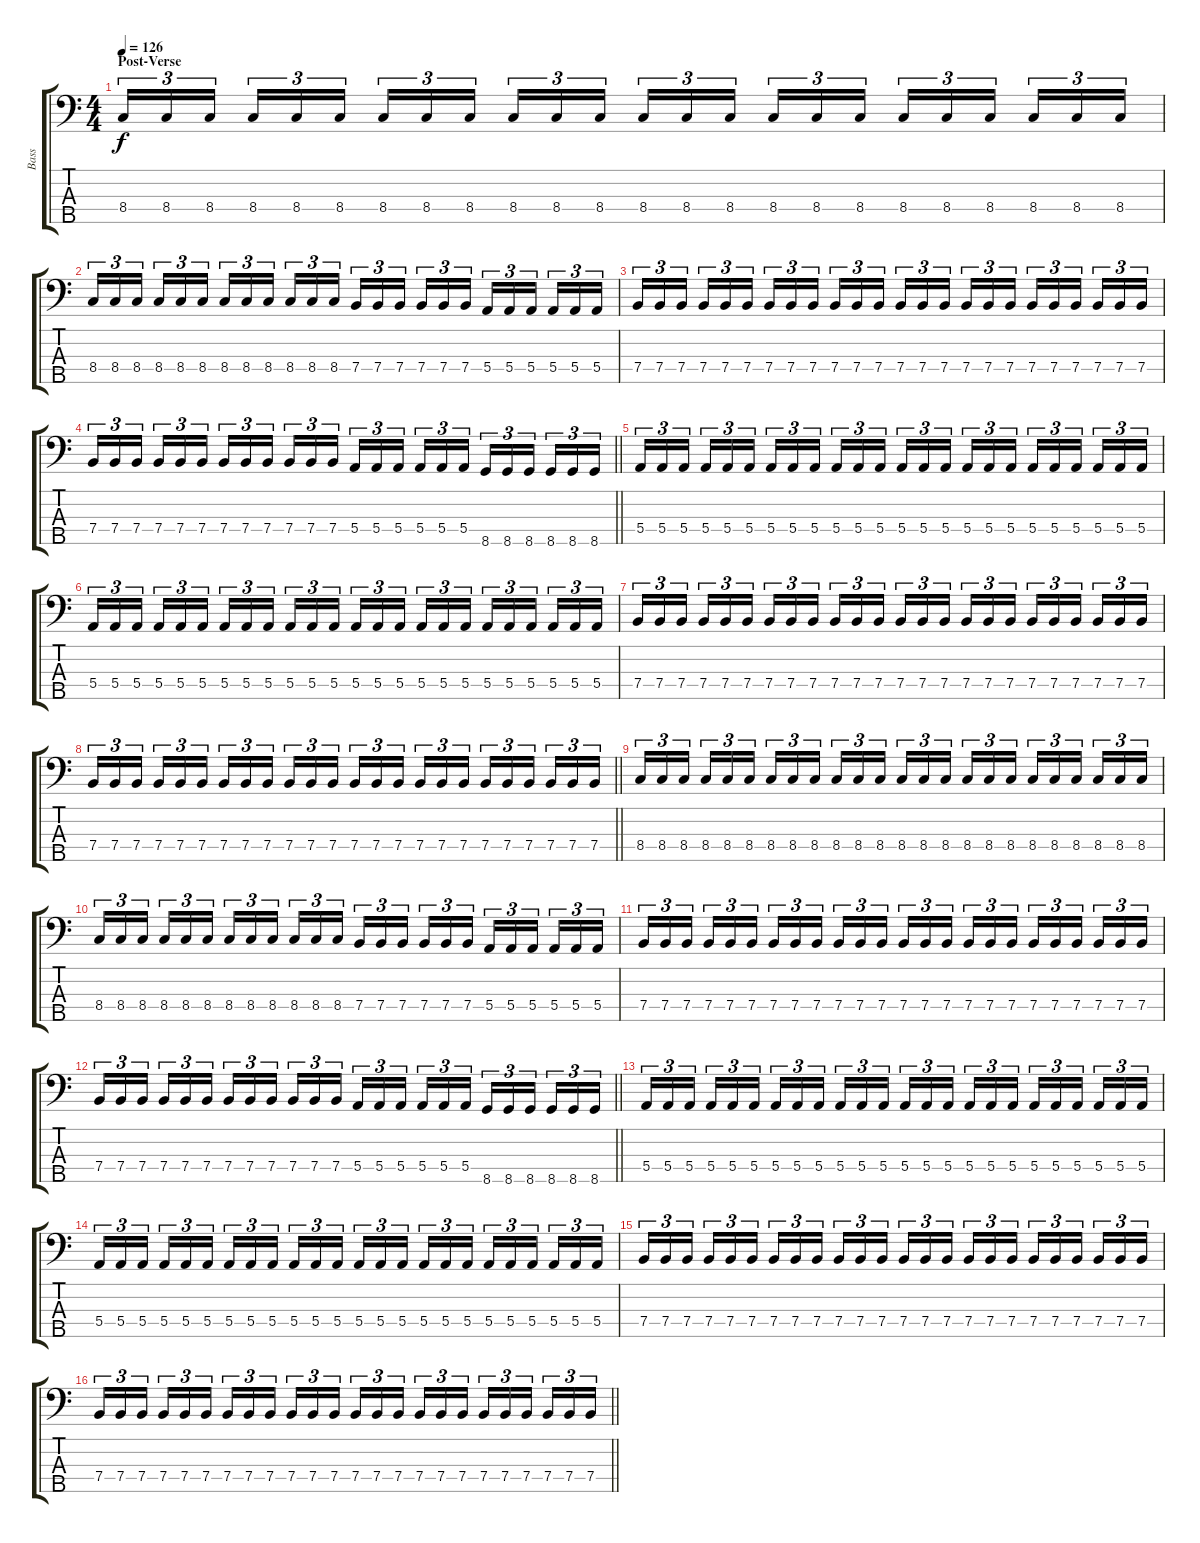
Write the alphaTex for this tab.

\track ("Bass" "Bass") {instrument electricbassfinger}
\staff {score tabs}
\tuning (G2 D2 A1 E1 B0) {hide}
\ts (4 4)
\section ("" "Post-Verse")
\tempo 126
\clef f4
\ks c
8.4.16{tu (3 2) dy f} 8.4.16{tu (3 2)} 8.4.16{tu (3 2) beam splitsecondary} 8.4.16{tu (3 2)} 8.4.16{tu (3 2)} 8.4.16{tu (3 2)} 8.4.16{tu (3 2)} 8.4.16{tu (3 2)} 8.4.16{tu (3 2) beam splitsecondary} 8.4.16{tu (3 2)} 8.4.16{tu (3 2)} 8.4.16{tu (3 2)} 8.4.16{tu (3 2)} 8.4.16{tu (3 2)} 8.4.16{tu (3 2) beam splitsecondary} 8.4.16{tu (3 2)} 8.4.16{tu (3 2)} 8.4.16{tu (3 2)} 8.4.16{tu (3 2)} 8.4.16{tu (3 2)} 8.4.16{tu (3 2) beam splitsecondary} 8.4.16{tu (3 2)} 8.4.16{tu (3 2)} 8.4.16{tu (3 2)} |
8.4.16{tu (3 2)} 8.4.16{tu (3 2)} 8.4.16{tu (3 2) beam splitsecondary} 8.4.16{tu (3 2)} 8.4.16{tu (3 2)} 8.4.16{tu (3 2)} 8.4.16{tu (3 2)} 8.4.16{tu (3 2)} 8.4.16{tu (3 2) beam splitsecondary} 8.4.16{tu (3 2)} 8.4.16{tu (3 2)} 8.4.16{tu (3 2)} 7.4.16{tu (3 2)} 7.4.16{tu (3 2)} 7.4.16{tu (3 2) beam splitsecondary} 7.4.16{tu (3 2)} 7.4.16{tu (3 2)} 7.4.16{tu (3 2)} 5.4.16{tu (3 2)} 5.4.16{tu (3 2)} 5.4.16{tu (3 2) beam splitsecondary} 5.4.16{tu (3 2)} 5.4.16{tu (3 2)} 5.4.16{tu (3 2)} |
7.4.16{tu (3 2)} 7.4.16{tu (3 2)} 7.4.16{tu (3 2) beam splitsecondary} 7.4.16{tu (3 2)} 7.4.16{tu (3 2)} 7.4.16{tu (3 2)} 7.4.16{tu (3 2)} 7.4.16{tu (3 2)} 7.4.16{tu (3 2) beam splitsecondary} 7.4.16{tu (3 2)} 7.4.16{tu (3 2)} 7.4.16{tu (3 2)} 7.4.16{tu (3 2)} 7.4.16{tu (3 2)} 7.4.16{tu (3 2) beam splitsecondary} 7.4.16{tu (3 2)} 7.4.16{tu (3 2)} 7.4.16{tu (3 2)} 7.4.16{tu (3 2)} 7.4.16{tu (3 2)} 7.4.16{tu (3 2) beam splitsecondary} 7.4.16{tu (3 2)} 7.4.16{tu (3 2)} 7.4.16{tu (3 2)} |
\barLineRight lightlight
7.4.16{tu (3 2)} 7.4.16{tu (3 2)} 7.4.16{tu (3 2) beam splitsecondary} 7.4.16{tu (3 2)} 7.4.16{tu (3 2)} 7.4.16{tu (3 2)} 7.4.16{tu (3 2)} 7.4.16{tu (3 2)} 7.4.16{tu (3 2) beam splitsecondary} 7.4.16{tu (3 2)} 7.4.16{tu (3 2)} 7.4.16{tu (3 2)} 5.4.16{tu (3 2)} 5.4.16{tu (3 2)} 5.4.16{tu (3 2) beam splitsecondary} 5.4.16{tu (3 2)} 5.4.16{tu (3 2)} 5.4.16{tu (3 2)} 8.5.16{tu (3 2)} 8.5.16{tu (3 2)} 8.5.16{tu (3 2) beam splitsecondary} 8.5.16{tu (3 2)} 8.5.16{tu (3 2)} 8.5.16{tu (3 2)} |
\section ("" "")
5.4.16{tu (3 2)} 5.4.16{tu (3 2)} 5.4.16{tu (3 2) beam splitsecondary} 5.4.16{tu (3 2)} 5.4.16{tu (3 2)} 5.4.16{tu (3 2)} 5.4.16{tu (3 2)} 5.4.16{tu (3 2)} 5.4.16{tu (3 2) beam splitsecondary} 5.4.16{tu (3 2)} 5.4.16{tu (3 2)} 5.4.16{tu (3 2)} 5.4.16{tu (3 2)} 5.4.16{tu (3 2)} 5.4.16{tu (3 2) beam splitsecondary} 5.4.16{tu (3 2)} 5.4.16{tu (3 2)} 5.4.16{tu (3 2)} 5.4.16{tu (3 2)} 5.4.16{tu (3 2)} 5.4.16{tu (3 2) beam splitsecondary} 5.4.16{tu (3 2)} 5.4.16{tu (3 2)} 5.4.16{tu (3 2)} |
5.4.16{tu (3 2)} 5.4.16{tu (3 2)} 5.4.16{tu (3 2) beam splitsecondary} 5.4.16{tu (3 2)} 5.4.16{tu (3 2)} 5.4.16{tu (3 2)} 5.4.16{tu (3 2)} 5.4.16{tu (3 2)} 5.4.16{tu (3 2) beam splitsecondary} 5.4.16{tu (3 2)} 5.4.16{tu (3 2)} 5.4.16{tu (3 2)} 5.4.16{tu (3 2)} 5.4.16{tu (3 2)} 5.4.16{tu (3 2) beam splitsecondary} 5.4.16{tu (3 2)} 5.4.16{tu (3 2)} 5.4.16{tu (3 2)} 5.4.16{tu (3 2)} 5.4.16{tu (3 2)} 5.4.16{tu (3 2) beam splitsecondary} 5.4.16{tu (3 2)} 5.4.16{tu (3 2)} 5.4.16{tu (3 2)} |
7.4.16{tu (3 2)} 7.4.16{tu (3 2)} 7.4.16{tu (3 2) beam splitsecondary} 7.4.16{tu (3 2)} 7.4.16{tu (3 2)} 7.4.16{tu (3 2)} 7.4.16{tu (3 2)} 7.4.16{tu (3 2)} 7.4.16{tu (3 2) beam splitsecondary} 7.4.16{tu (3 2)} 7.4.16{tu (3 2)} 7.4.16{tu (3 2)} 7.4.16{tu (3 2)} 7.4.16{tu (3 2)} 7.4.16{tu (3 2) beam splitsecondary} 7.4.16{tu (3 2)} 7.4.16{tu (3 2)} 7.4.16{tu (3 2)} 7.4.16{tu (3 2)} 7.4.16{tu (3 2)} 7.4.16{tu (3 2) beam splitsecondary} 7.4.16{tu (3 2)} 7.4.16{tu (3 2)} 7.4.16{tu (3 2)} |
\barLineRight lightlight
7.4.16{tu (3 2)} 7.4.16{tu (3 2)} 7.4.16{tu (3 2) beam splitsecondary} 7.4.16{tu (3 2)} 7.4.16{tu (3 2)} 7.4.16{tu (3 2)} 7.4.16{tu (3 2)} 7.4.16{tu (3 2)} 7.4.16{tu (3 2) beam splitsecondary} 7.4.16{tu (3 2)} 7.4.16{tu (3 2)} 7.4.16{tu (3 2)} 7.4.16{tu (3 2)} 7.4.16{tu (3 2)} 7.4.16{tu (3 2) beam splitsecondary} 7.4.16{tu (3 2)} 7.4.16{tu (3 2)} 7.4.16{tu (3 2)} 7.4.16{tu (3 2)} 7.4.16{tu (3 2)} 7.4.16{tu (3 2) beam splitsecondary} 7.4.16{tu (3 2)} 7.4.16{tu (3 2)} 7.4.16{tu (3 2)} |
\section ("" "")
8.4.16{tu (3 2)} 8.4.16{tu (3 2)} 8.4.16{tu (3 2) beam splitsecondary} 8.4.16{tu (3 2)} 8.4.16{tu (3 2)} 8.4.16{tu (3 2)} 8.4.16{tu (3 2)} 8.4.16{tu (3 2)} 8.4.16{tu (3 2) beam splitsecondary} 8.4.16{tu (3 2)} 8.4.16{tu (3 2)} 8.4.16{tu (3 2)} 8.4.16{tu (3 2)} 8.4.16{tu (3 2)} 8.4.16{tu (3 2) beam splitsecondary} 8.4.16{tu (3 2)} 8.4.16{tu (3 2)} 8.4.16{tu (3 2)} 8.4.16{tu (3 2)} 8.4.16{tu (3 2)} 8.4.16{tu (3 2) beam splitsecondary} 8.4.16{tu (3 2)} 8.4.16{tu (3 2)} 8.4.16{tu (3 2)} |
8.4.16{tu (3 2)} 8.4.16{tu (3 2)} 8.4.16{tu (3 2) beam splitsecondary} 8.4.16{tu (3 2)} 8.4.16{tu (3 2)} 8.4.16{tu (3 2)} 8.4.16{tu (3 2)} 8.4.16{tu (3 2)} 8.4.16{tu (3 2) beam splitsecondary} 8.4.16{tu (3 2)} 8.4.16{tu (3 2)} 8.4.16{tu (3 2)} 7.4.16{tu (3 2)} 7.4.16{tu (3 2)} 7.4.16{tu (3 2) beam splitsecondary} 7.4.16{tu (3 2)} 7.4.16{tu (3 2)} 7.4.16{tu (3 2)} 5.4.16{tu (3 2)} 5.4.16{tu (3 2)} 5.4.16{tu (3 2) beam splitsecondary} 5.4.16{tu (3 2)} 5.4.16{tu (3 2)} 5.4.16{tu (3 2)} |
7.4.16{tu (3 2)} 7.4.16{tu (3 2)} 7.4.16{tu (3 2) beam splitsecondary} 7.4.16{tu (3 2)} 7.4.16{tu (3 2)} 7.4.16{tu (3 2)} 7.4.16{tu (3 2)} 7.4.16{tu (3 2)} 7.4.16{tu (3 2) beam splitsecondary} 7.4.16{tu (3 2)} 7.4.16{tu (3 2)} 7.4.16{tu (3 2)} 7.4.16{tu (3 2)} 7.4.16{tu (3 2)} 7.4.16{tu (3 2) beam splitsecondary} 7.4.16{tu (3 2)} 7.4.16{tu (3 2)} 7.4.16{tu (3 2)} 7.4.16{tu (3 2)} 7.4.16{tu (3 2)} 7.4.16{tu (3 2) beam splitsecondary} 7.4.16{tu (3 2)} 7.4.16{tu (3 2)} 7.4.16{tu (3 2)} |
\barLineRight lightlight
7.4.16{tu (3 2)} 7.4.16{tu (3 2)} 7.4.16{tu (3 2) beam splitsecondary} 7.4.16{tu (3 2)} 7.4.16{tu (3 2)} 7.4.16{tu (3 2)} 7.4.16{tu (3 2)} 7.4.16{tu (3 2)} 7.4.16{tu (3 2) beam splitsecondary} 7.4.16{tu (3 2)} 7.4.16{tu (3 2)} 7.4.16{tu (3 2)} 5.4.16{tu (3 2)} 5.4.16{tu (3 2)} 5.4.16{tu (3 2) beam splitsecondary} 5.4.16{tu (3 2)} 5.4.16{tu (3 2)} 5.4.16{tu (3 2)} 8.5.16{tu (3 2)} 8.5.16{tu (3 2)} 8.5.16{tu (3 2) beam splitsecondary} 8.5.16{tu (3 2)} 8.5.16{tu (3 2)} 8.5.16{tu (3 2)} |
\section ("" "")
5.4.16{tu (3 2)} 5.4.16{tu (3 2)} 5.4.16{tu (3 2) beam splitsecondary} 5.4.16{tu (3 2)} 5.4.16{tu (3 2)} 5.4.16{tu (3 2)} 5.4.16{tu (3 2)} 5.4.16{tu (3 2)} 5.4.16{tu (3 2) beam splitsecondary} 5.4.16{tu (3 2)} 5.4.16{tu (3 2)} 5.4.16{tu (3 2)} 5.4.16{tu (3 2)} 5.4.16{tu (3 2)} 5.4.16{tu (3 2) beam splitsecondary} 5.4.16{tu (3 2)} 5.4.16{tu (3 2)} 5.4.16{tu (3 2)} 5.4.16{tu (3 2)} 5.4.16{tu (3 2)} 5.4.16{tu (3 2) beam splitsecondary} 5.4.16{tu (3 2)} 5.4.16{tu (3 2)} 5.4.16{tu (3 2)} |
5.4.16{tu (3 2)} 5.4.16{tu (3 2)} 5.4.16{tu (3 2) beam splitsecondary} 5.4.16{tu (3 2)} 5.4.16{tu (3 2)} 5.4.16{tu (3 2)} 5.4.16{tu (3 2)} 5.4.16{tu (3 2)} 5.4.16{tu (3 2) beam splitsecondary} 5.4.16{tu (3 2)} 5.4.16{tu (3 2)} 5.4.16{tu (3 2)} 5.4.16{tu (3 2)} 5.4.16{tu (3 2)} 5.4.16{tu (3 2) beam splitsecondary} 5.4.16{tu (3 2)} 5.4.16{tu (3 2)} 5.4.16{tu (3 2)} 5.4.16{tu (3 2)} 5.4.16{tu (3 2)} 5.4.16{tu (3 2) beam splitsecondary} 5.4.16{tu (3 2)} 5.4.16{tu (3 2)} 5.4.16{tu (3 2)} |
7.4.16{tu (3 2)} 7.4.16{tu (3 2)} 7.4.16{tu (3 2) beam splitsecondary} 7.4.16{tu (3 2)} 7.4.16{tu (3 2)} 7.4.16{tu (3 2)} 7.4.16{tu (3 2)} 7.4.16{tu (3 2)} 7.4.16{tu (3 2) beam splitsecondary} 7.4.16{tu (3 2)} 7.4.16{tu (3 2)} 7.4.16{tu (3 2)} 7.4.16{tu (3 2)} 7.4.16{tu (3 2)} 7.4.16{tu (3 2) beam splitsecondary} 7.4.16{tu (3 2)} 7.4.16{tu (3 2)} 7.4.16{tu (3 2)} 7.4.16{tu (3 2)} 7.4.16{tu (3 2)} 7.4.16{tu (3 2) beam splitsecondary} 7.4.16{tu (3 2)} 7.4.16{tu (3 2)} 7.4.16{tu (3 2)} |
\barLineRight lightlight
7.4.16{tu (3 2)} 7.4.16{tu (3 2)} 7.4.16{tu (3 2) beam splitsecondary} 7.4.16{tu (3 2)} 7.4.16{tu (3 2)} 7.4.16{tu (3 2)} 7.4.16{tu (3 2)} 7.4.16{tu (3 2)} 7.4.16{tu (3 2) beam splitsecondary} 7.4.16{tu (3 2)} 7.4.16{tu (3 2)} 7.4.16{tu (3 2)} 7.4.16{tu (3 2)} 7.4.16{tu (3 2)} 7.4.16{tu (3 2) beam splitsecondary} 7.4.16{tu (3 2)} 7.4.16{tu (3 2)} 7.4.16{tu (3 2)} 7.4.16{tu (3 2)} 7.4.16{tu (3 2)} 7.4.16{tu (3 2) beam splitsecondary} 7.4.16{tu (3 2)} 7.4.16{tu (3 2)} 7.4.16{tu (3 2)}
